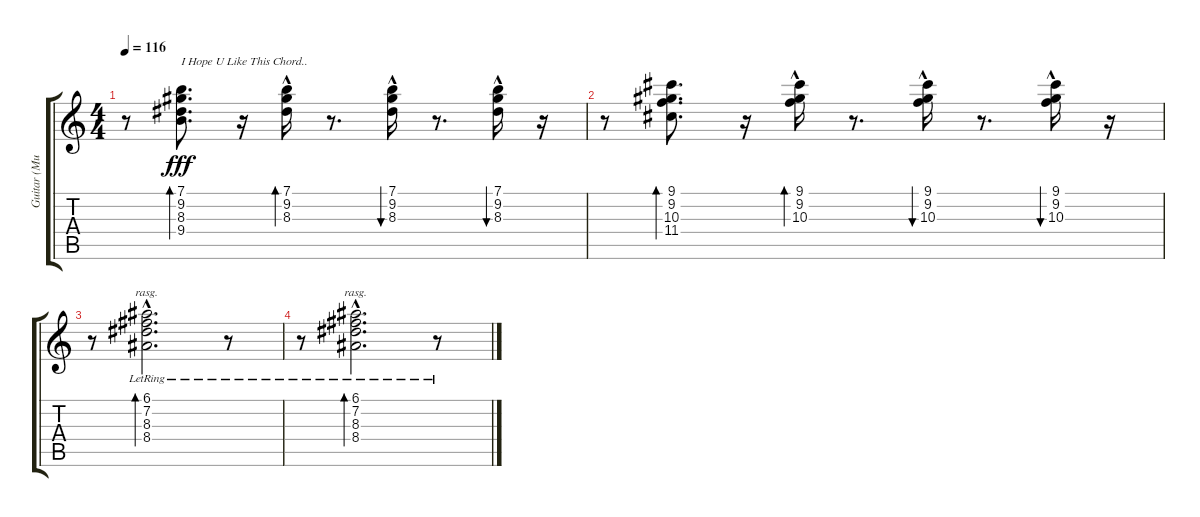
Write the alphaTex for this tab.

\track ("Guitar (Mute)" "Guitar (Mu") {instrument electricguitarmuted}
\staff {score tabs}
\tuning (E4 B3 G3 D3 A2 E2) {hide}
\ts (4 4)
\tempo 116
\clef g2
\ks c
r.8{dy fff} (7.1 9.2 8.3 9.4).8{d bd 480 txt "I Hope U Like This Chord.."} r.16 (7.1{hac} 9.2 8.3).16{bd 480} r.8{d} (7.1{hac} 9.2 8.3).16{bu 30} r.8{d} (7.1{hac} 9.2 8.3).16{bu 30} r.16 |
r.8 (9.1 9.2 10.3 11.4).8{d bd 480} r.16 (9.1{hac} 9.2 10.3).16{bd 480} r.8{d} (9.1{hac} 9.2 10.3).16{bu 30} r.8{d} (9.1{hac} 9.2 10.3).16{bu 30} r.16 |
r.8 (6.1 7.2{hac} 8.3{lr} 8.4).2{d bd 240 rasg ii} r.8 |
r.8 (6.1 7.2{hac} 8.3{lr} 8.4).2{d bd 240 rasg ii} r.8
